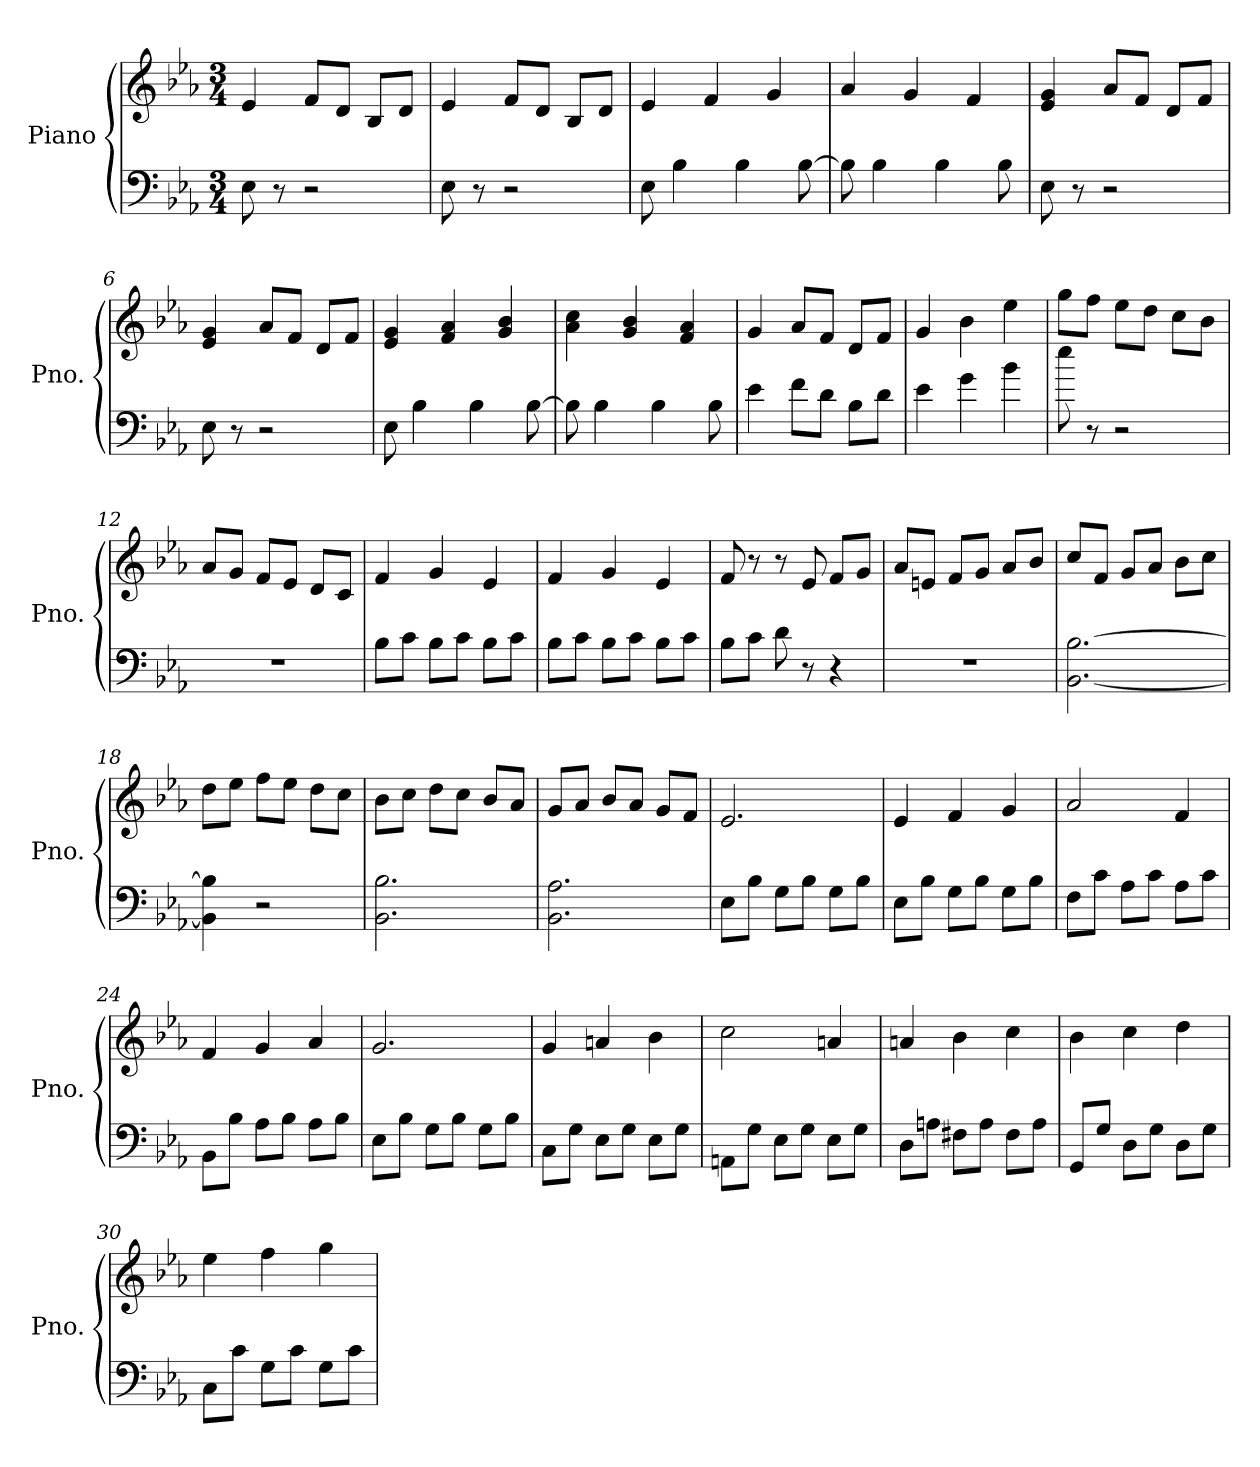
**kern	**kern
*part1	*part1
*staff2	*staff1
*I"Piano	*
*I'Pno.	*
*clefF4	*clefG2
*k[b-e-a-]	*k[b-e-a-]
*M3/4	*M3/4
=1	=1
8E-\	4e-/
8r	.
2r	8f/L
.	8d/J
.	8B-/L
.	8d/J
=2	=2
8E-\	4e-/
8r	.
2r	8f/L
.	8d/J
.	8B-/L
.	8d/J
=3	=3
8E-\	4e-/
4B-\	.
.	4f/
4B-\	.
.	4g/
[8B-\	.
=4	=4
8B-\]	4a-/
4B-\	.
.	4g/
4B-\	.
.	4f/
8B-\	.
=5	=5
8E-\	4e-/ 4g/
8r	.
2r	8a-/L
.	8f/J
.	8d/L
.	8f/J
=6	=6
8E-\	4e-/ 4g/
8r	.
2r	8a-/L
.	8f/J
.	8d/L
.	8f/J
=7	=7
8E-\	4e-/ 4g/
4B-\	.
.	4f/ 4a-/
4B-\	.
.	4g/ 4b-/
[8B-\	.
!!LO:LB:g=z
=8	=8
8B-\]	4a-\ 4cc\
4B-\	.
.	4g/ 4b-/
4B-\	.
.	4f/ 4a-/
8B-\	.
=9	=9
4e-\	4g/
8f\L	8a-/L
8d\J	8f/J
8B-\L	8d/L
8d\J	8f/J
=10	=10
4e-\	4g/
4g\	4b-\
4b-\	4ee-\
=11	=11
8ee-\	8gg\L
8r	8ff\J
2r	8ee-\L
.	8dd\J
.	8cc\L
.	8b-\J
=12	=12
2.r	8a-/L
.	8g/J
.	8f/L
.	8e-/J
.	8d/L
.	8c/J
=13	=13
8B-\L	4f/
8c\J	.
8B-\L	4g/
8c\J	.
8B-\L	4e-/
8c\J	.
=14	=14
8B-\L	4f/
8c\J	.
8B-\L	4g/
8c\J	.
8B-\L	4e-/
8c\J	.
!!LO:LB:g=z
=15	=15
8B-\L	8f/
8c\J	8r
8d\	8r
8r	8e-/
4r	8f/L
.	8g/J
=16	=16
2.r	8a-/L
.	8en/J
.	8f/L
.	8g/J
.	8a-/L
.	8b-/J
=17	=17
[2.BB-\ [2.B-\	8cc/L
.	8f/J
.	8g/L
.	8a-/J
.	8b-\L
.	8cc\J
=18	=18
4BB-\] 4B-\]	8dd\L
.	8ee-\J
2r	8ff\L
.	8ee-\J
.	8dd\L
.	8cc\J
=19	=19
2.BB-\ 2.B-\	8b-\L
.	8cc\J
.	8dd\L
.	8cc\J
.	8b-/L
.	8a-/J
=20	=20
2.BB-\ 2.A-\	8g/L
.	8a-/J
.	8b-/L
.	8a-/J
.	8g/L
.	8f/J
!!LO:LB:g=z
=21	=21
8E-\L	2.e-/
8B-\J	.
8G\L	.
8B-\J	.
8G\L	.
8B-\J	.
=22	=22
8E-\L	4e-/
8B-\J	.
8G\L	4f/
8B-\J	.
8G\L	4g/
8B-\J	.
=23	=23
8F\L	2a-/
8c\J	.
8A-\L	.
8c\J	.
8A-\L	4f/
8c\J	.
=24	=24
8BB-\L	4f/
8B-\J	.
8A-\L	4g/
8B-\J	.
8A-\L	4a-/
8B-\J	.
=25	=25
8E-\L	2.g/
8B-\J	.
8G\L	.
8B-\J	.
8G\L	.
8B-\J	.
=26	=26
8C\L	4g/
8G\J	.
8E-\L	4an/
8G\J	.
8E-\L	4b-\
8G\J	.
!!LO:LB:g=z
=27	=27
8AAn\L	2cc\
8G\J	.
8E-\L	.
8G\J	.
8E-\L	4an/
8G\J	.
=28	=28
8D\L	4an/
8An\J	.
8F#X\L	4b-\
8A\J	.
8F#\L	4cc\
8A\J	.
=29	=29
8GG/L	4b-\
8G/J	.
8D\L	4cc\
8G\J	.
8D\L	4dd\
8G\J	.
=30	=30
8C\L	4ee-\
8c\J	.
8G\L	4ff\
8c\J	.
8G\L	4gg\
8c\J	.
=	=
*-	*-
